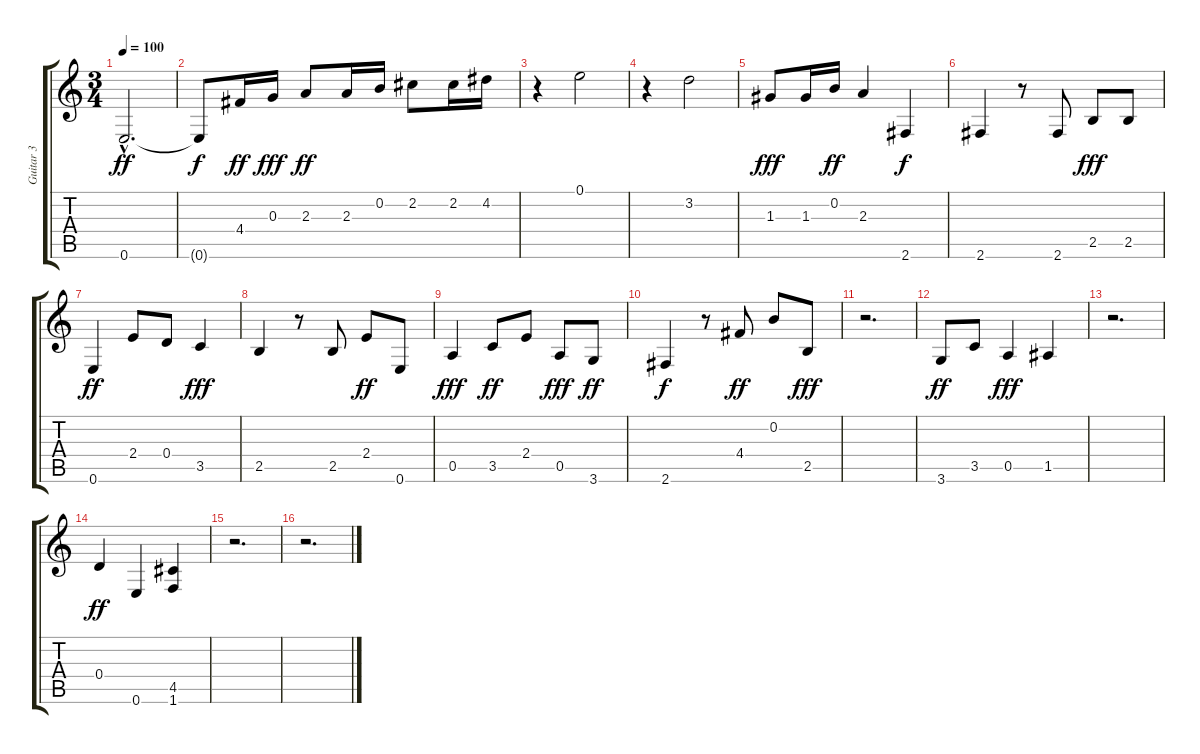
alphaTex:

\track ("Guitar 3" "Guitar 3") {instrument acousticguitarnylon}
\staff {score tabs}
\tuning (E4 B3 G3 D3 A2 E2) {hide}
\ts (3 4)
\tempo 100
\clef g2
\ks c
0.6{hac}.2{d dy ff} |
0.6{t}.8{dy f} 4.4.16{dy ff} 0.3.16{dy fff} 2.3.8{dy ff} 2.3.16 0.2.16 2.2.8 2.2.16 4.2.16 |
r.4 0.1.2 |
r.4 3.2.2 |
1.3.8{dy fff} 1.3.16 0.2.16{dy ff} 2.3.4 2.6.4{dy f} |
2.6.4 r.8 2.6.8 2.5.8{dy fff} 2.5.8 |
0.6.4{dy ff} 2.4.8 0.4.8 3.5.4{dy fff} |
2.5.4 r.8 2.5.8 2.4.8{dy ff} 0.6.8 |
0.5.4{dy fff} 3.5.8{dy ff} 2.4.8 0.5.8{dy fff} 3.6.8{dy ff} |
2.6.4{dy f} r.8 4.4.8{dy ff} 0.2.8 2.5.8{dy fff} |
r.2{d} |
3.6.8{dy ff} 3.5.8 0.5.4{dy fff} 1.5.4 |
r.2{d} |
0.4.4{dy ff} 0.6.4 (4.5 1.6).4 |
r.2{d} |
r.2{d}
